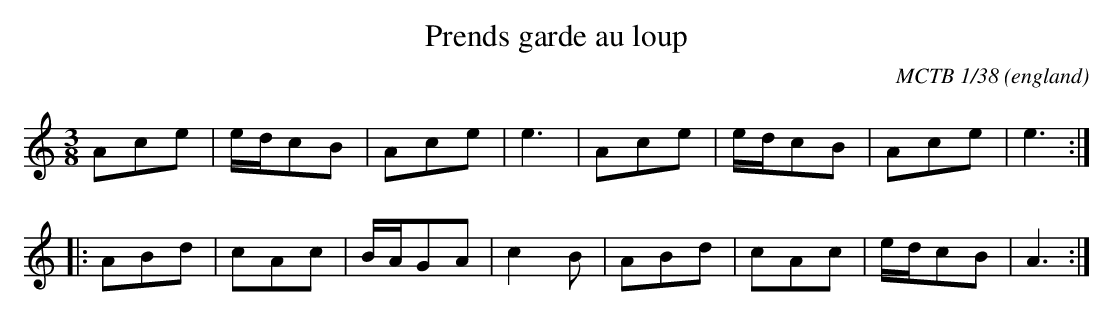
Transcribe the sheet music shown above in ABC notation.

X:1
T:Prends garde au loup
O:england
C:MCTB 1/38
M:3/8
L:1/8
K:C
Ace|e/d/cB|Ace|e3|\
Ace|e/d/cB|Ace|e3:|
|:ABd|cAc|B/A/GA|c2B|\
ABd|cAc|e/d/cB|A3:|
